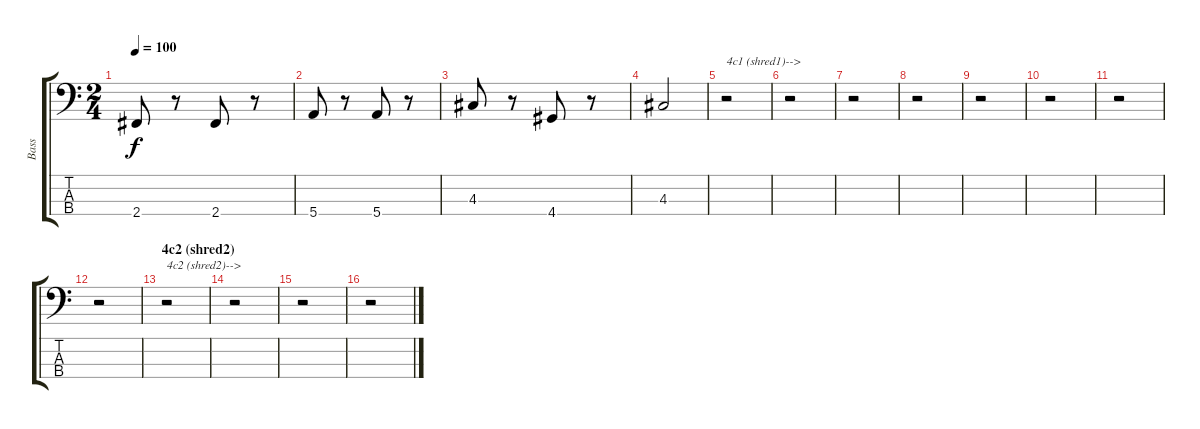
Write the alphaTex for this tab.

\track ("Bass" "Bass") {instrument electricbassfinger}
\staff {score tabs}
\tuning (G2 D2 A1 E1) {hide}
\ts (2 4)
\tempo 100
\clef f4
\ks c
2.4.8{dy f} r.8 2.4.8 r.8 |
5.4.8 r.8 5.4.8 r.8 |
4.3.8 r.8 4.4.8 r.8 |
4.3.2 |
r.2{txt "4c1 (shred1)-->"} |
r.2 |
r.2 |
r.2 |
r.2 |
r.2 |
r.2 |
r.2 |
\section ("" "4c2 (shred2)")
r.2{txt "4c2 (shred2)-->"} |
r.2 |
r.2 |
r.2
